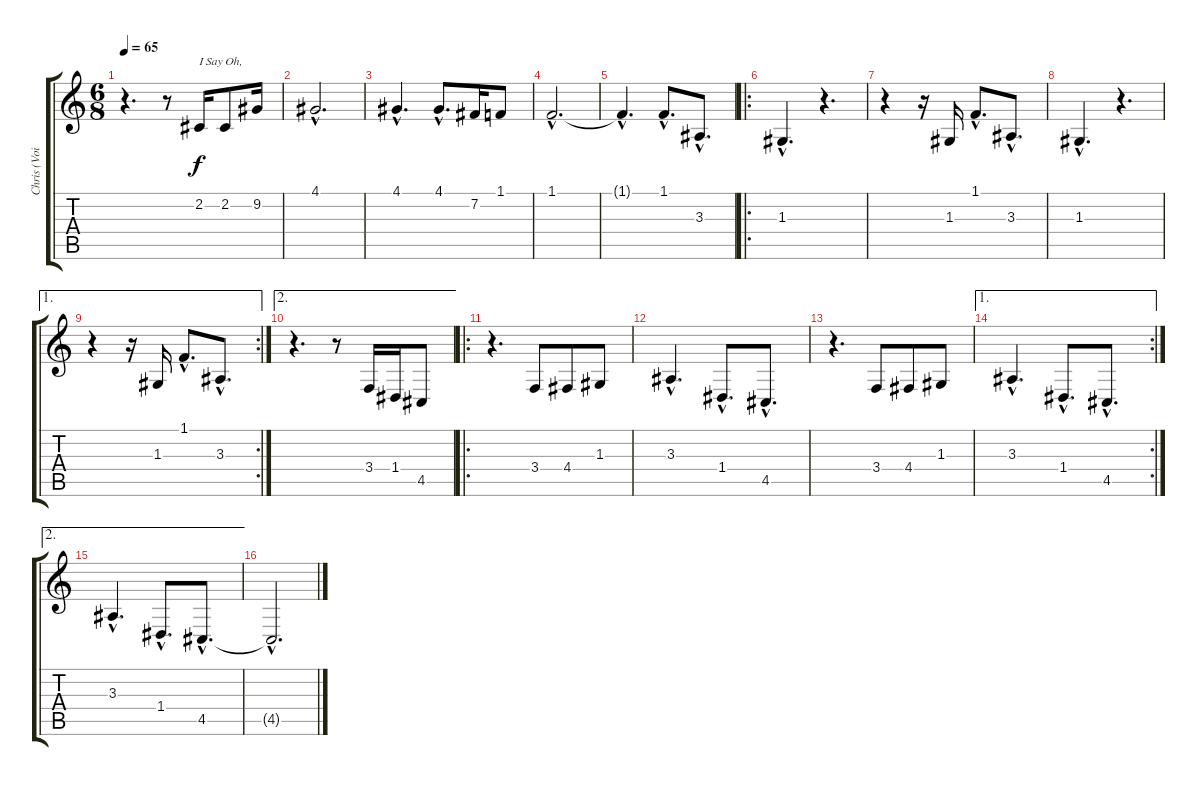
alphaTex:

\track ("Chris (Voice)" "Chris (Voi") {instrument synthbrass1}
\staff {score tabs}
\tuning (E4 B3 G3 D3 A2 E2) {hide}
\ts (6 8)
\tempo 65
\clef g2
\ks c
r.4{d dy f} r.8 2.2.16{txt "I Say Oh,"} 2.2.8 9.2.16 |
4.1{hac}.2{d} |
4.1{hac}.4{d} 4.1{hac}.8{d} 7.2.16 1.1.8 |
1.1{hac}.2{d} |
1.1{hac t}.4{d} 1.1{hac}.8{d} 3.3{hac}.8{d} |
\ro
1.3{hac}.4{d} r.4{d} |
r.4 r.16 1.3.16 1.1{hac}.8{d} 3.3{hac}.8{d} |
1.3{hac}.4{d} r.4{d} |
\ae 1
\rc 2
r.4 r.16 1.3.16 1.1{hac}.8{d} 3.3{hac}.8{d} |
\ae 2
r.4{d} r.8 3.4.16 1.4.16 4.5.8 |
\ro
r.4{d} 3.4.8 4.4.8 1.3.8 |
3.3{hac}.4{d} 1.4{hac}.8{d} 4.5{hac}.8{d} |
r.4{d} 3.4.8 4.4.8 1.3.8 |
\ae 1
\rc 2
3.3{hac}.4{d} 1.4{hac}.8{d} 4.5{hac}.8{d} |
\ae 2
3.3{hac}.4{d} 1.4{hac}.8{d} 4.5{hac}.8{d} |
4.5{hac t}.2{d}
